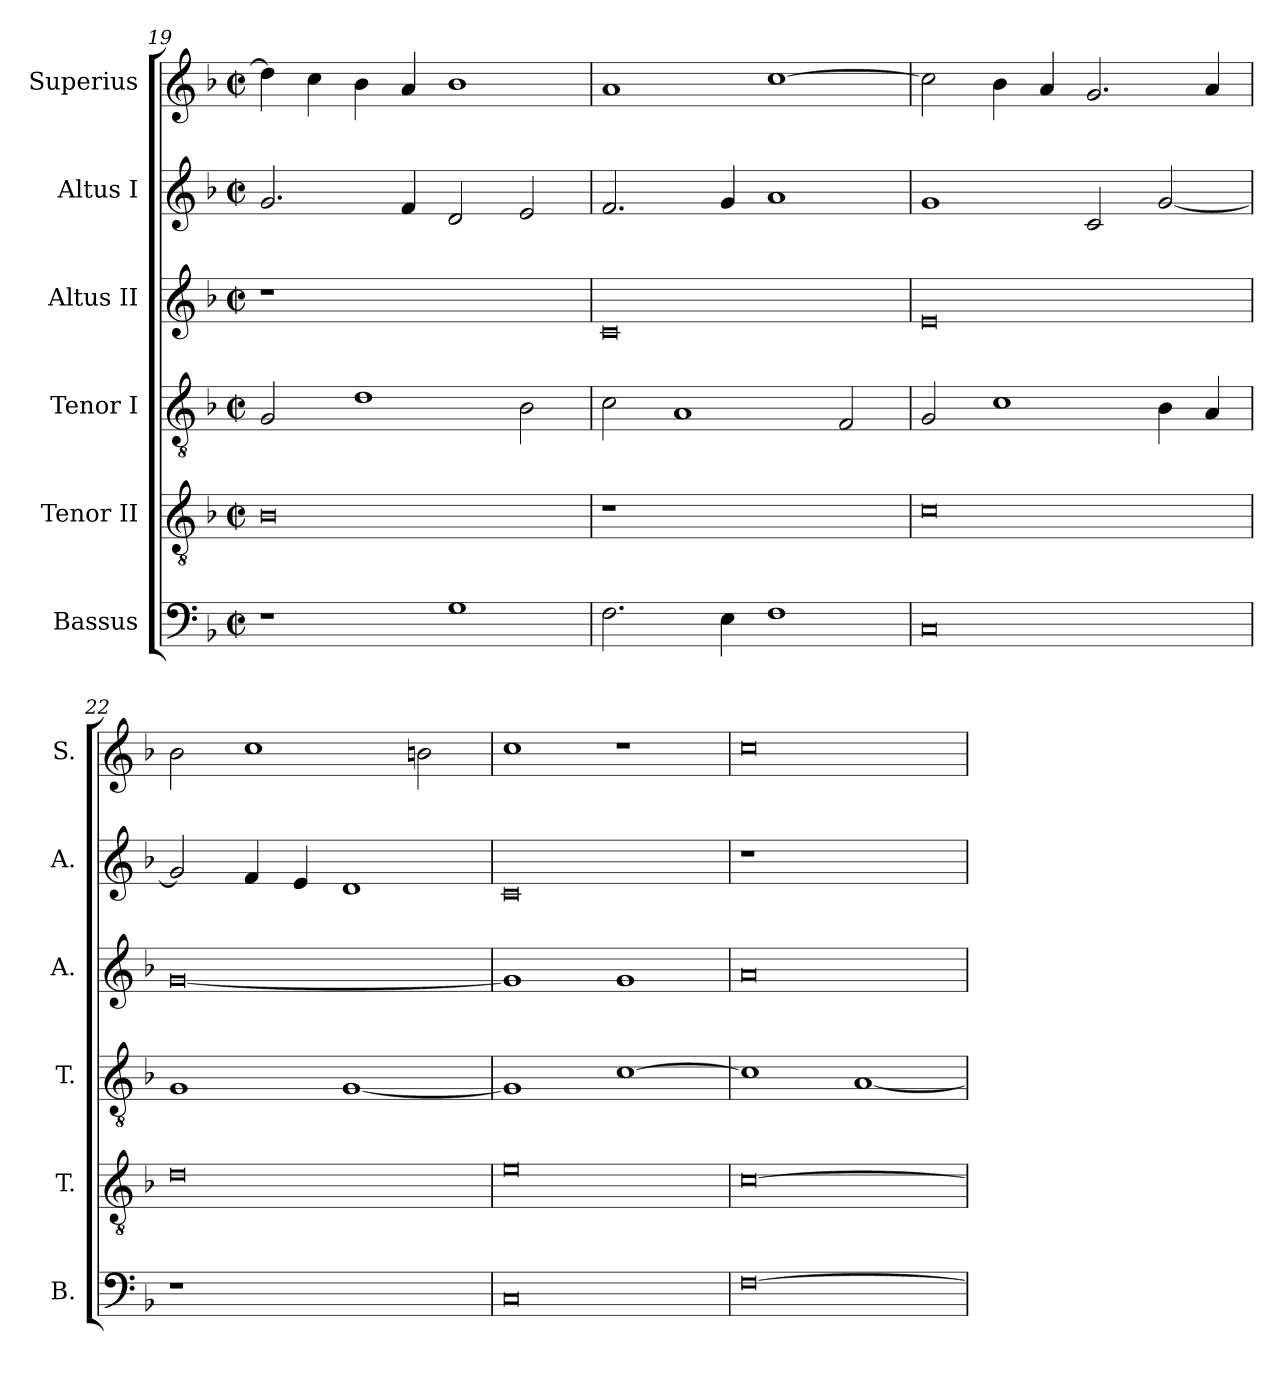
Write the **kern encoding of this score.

**kern	**kern	**kern	**kern	**kern	**kern
*part6	*part5	*part4	*part3	*part2	*part1
*staff6	*staff5	*staff4	*staff3	*staff2	*staff1
*I"Bassus	*I"Tenor II	*I"Tenor I	*I"Altus II	*I"Altus I	*I"Superius
*I'B.	*I'T.	*I'T.	*I'A.	*I'A.	*I'S.
!!LO:LB:g=z
*clefF4	*clefGv2	*clefGv2	*clefG2	*clefG2	*clefG2
*	*ITrd7c12	*ITrd7c12	*	*	*
*k[b-]	*k[b-]	*k[b-]	*k[b-]	*k[b-]	*k[b-]
*F:	*F:	*F:	*F:	*F:	*F:
*M2/2	*M2/2	*M2/2	*M2/2	*M2/2	*M2/2
*met(c|)	*met(c|)	*met(c|)	*met(c|)	*met(c|)	*met(c|)
=19	=19	=19	=19	=19	=19
!	!	!	!LO:N:vis=1	!	!
1r	0BB-i	2GGi/	1r	2.gi/	4ddi\]
.	.	.	.	.	4cci\
.	.	1Di	.	.	4b-i\
.	.	.	.	4fi/	4ai/
1Gi	.	.	1ryy	2di/	1b-i
.	.	2BB-i\	.	2ei/	.
=20	=20	=20	=20	=20	=20
!	!LO:N:vis=1	!	!	!	!
2.Fi\	1r	2Ci\	0ci	2.fi/	1ai
.	.	1AAi	.	.	.
4Ei\	.	.	.	4gi/	.
1Fi	1ryy	.	.	1ai	[>1cci
.	.	2FFi/	.	.	.
=21	=21	=21	=21	=21	=21
0Ci	0Ci	2GGi/	0ei	1gi	2cci\]
.	.	1Ci	.	.	4b-i\
.	.	.	.	.	4ai/
.	.	.	.	2ci/	2.gi/
.	.	4BB-i\	.	[<2gi/	.
.	.	4AAi/	.	.	4ai/
=22	=22	=22	=22	=22	=22
!LO:N:vis=1	!	!	!	!	!
1r	0Di	1GGi	[<0gi	2gi/]	2b-i\
.	.	.	.	4fi/	1cci
.	.	.	.	4ei/	.
1ryy	.	[<1GGi	.	1di	.
.	.	.	.	.	2bni\
=23	=23	=23	=23	=23	=23
0Ci	0Ei	1GGi]	1gi]	0ci	1cci
.	.	[>1Ci	1gi	.	1r
!!LO:PB:g=z
=24	=24	=24	=24	=24	=24
!	!	!	!	!LO:N:vis=1	!
[>0Fi	[>0Ci	1Ci]	0ai	1r	0cci
.	.	[<1AAi	.	1ryy	.
=	=	=	=	=	=
*-	*-	*-	*-	*-	*-
